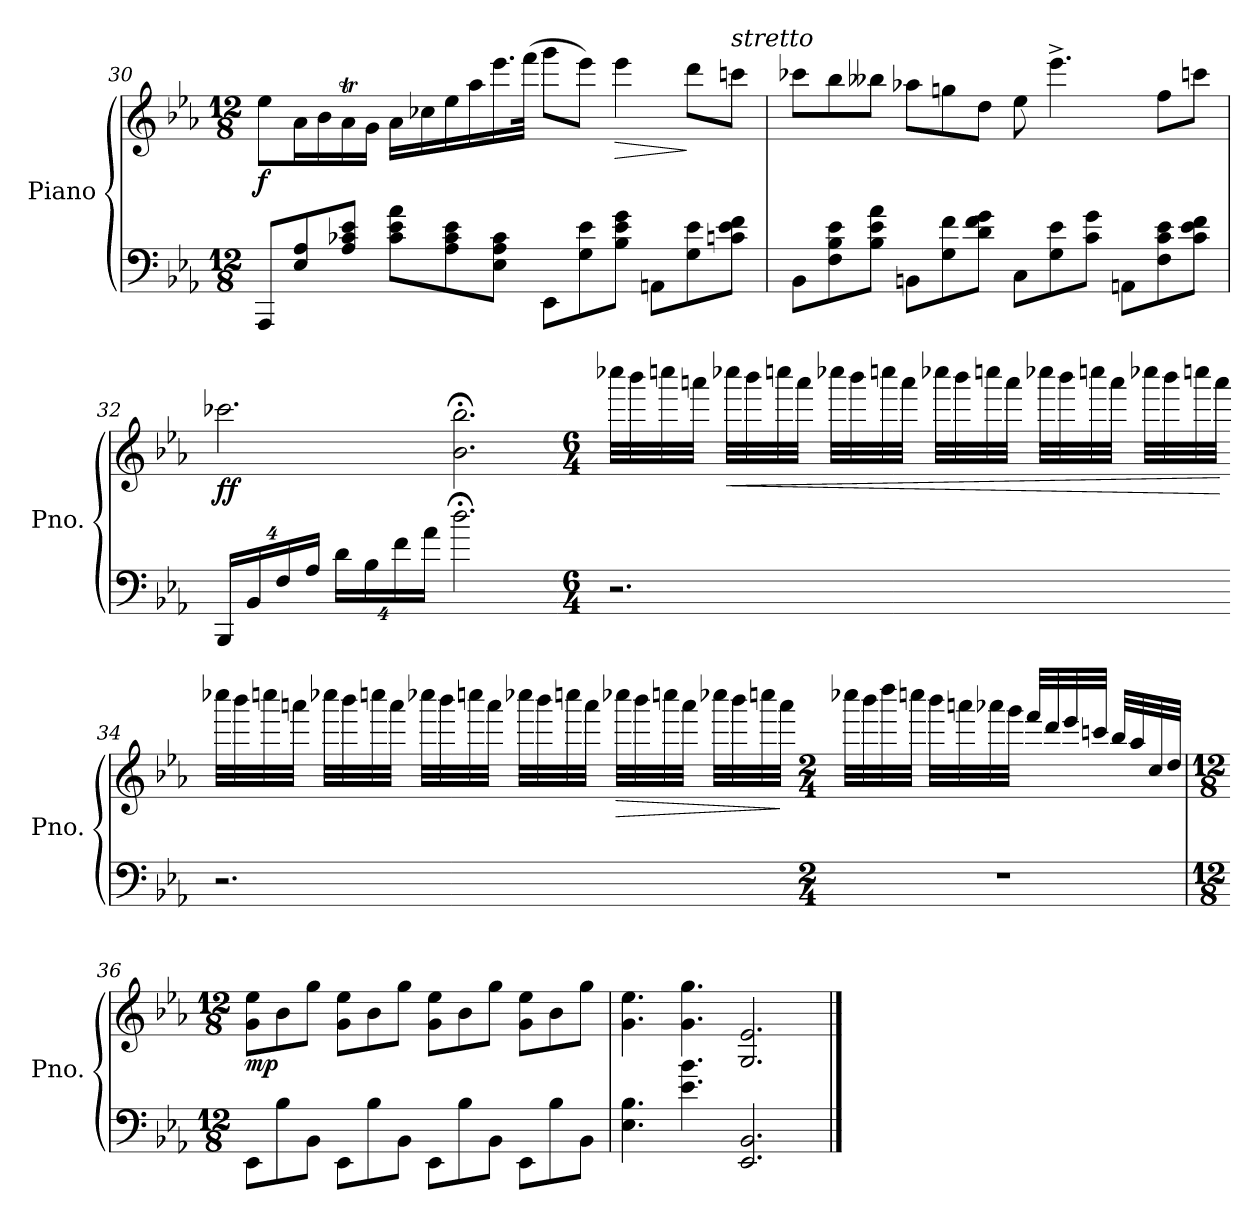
**kern	**kern	**dynam
*part1	*part1	*part1
*staff2	*staff1	*staff1/2
*I"Piano	*	*
*I'Pno.	*	*
*clefF4	*clefG2	*
*k[b-e-a-]	*k[b-e-a-]	*
*M12/8	*M12/8	*
=30	=30	=30
!	!	!LO:DY:b
8AAA-/L	8ee-\L	f
8E-/ 8A-/	16a-\L	.
.	16b-\	.
8A-/ 8c-X/ 8e-/J	16a-T\	.
.	16g\JJ	.
8c-\ 8e-\ 8a-\L	16a-\LL	.
.	16cc-X\	.
8A-\ 8c-\ 8e-\	16ee-\	.
.	16aa-\	.
8E-\ 8A-\ 8c-\J	16.eee-\	.
.	(>32fff\JJk	.
8EE-\L	8ggg\L	.
8G\ 8e-\	8eee-\J)	.
!	!	!LO:HP:b
8B-\ 8e-\ 8g\J	4eee-\	>
8AAn\L	.	.
8G\ 8e-\	8ddd\L	]
!	!LO:TX:a:i:t=stretto	!
8cn\ 8e-\ 8f\J	8cccn\J	.
!!LO:PB:g=z
=31	=31	=31
8BB-\L	8ccc-X\L	.
8F\ 8B-\ 8e-\	8bb-\	.
8B-\ 8e-\ 8a-\J	8bb--X\J	.
8BBn\L	8aa-X\L	.
8G\ 8f\	8ggn\	.
8d\ 8f\ 8g\J	8dd\J	.
8C\L	8ee-\	.
8G\ 8e-\	4.eee-^\	.
8c\ 8g\J	.	.
8AAn\L	.	.
8F\ 8c\ 8e-\	8ff\L	.
8c\ 8e-\ 8f\J	8cccn\J	.
=32	=32	=32
!	!	!LO:DY:b
32%3BBB-/L	2.ccc-X\	ff
32%3BB-/	.	.
32%3F/	.	.
32%3A-/J	.	.
32%3d\L	.	.
32%3B-\	.	.
32%3f\	.	.
32%3a-\J	.	.
2.dd;<\	2.b-\;< 2.bb-\;<	.
!!LO:LB:g=z
=33-	=33-	=33-
*M6/4	*M6/4	*
*	*MM35	*
2.r	32cccc-X\LLL	.
.	32bbb-\	.
.	32ccccn\	.
.	32aaan\JJJ	.
*	*MM40	*
!	!	!LO:HP:b
.	32cccc-X\LLL	<
.	32bbb-\	.
.	32ccccn\	.
.	32aaa\JJJ	.
*	*MM60	*
.	32cccc-X\LLL	.
.	32bbb-\	.
.	32ccccn\	.
.	32aaa\JJJ	.
.	32cccc-X\LLL	.
.	32bbb-\	.
.	32ccccn\	.
.	32aaa\JJJ	.
*	*MM70	*
.	32cccc-X\LLL	.
.	32bbb-\	.
.	32ccccn\	.
.	32aaa\JJJ	.
.	32cccc-X\LLL	.
.	32bbb-\	.
.	32ccccn\	.
.	32aaa\JJJ	.
.	.	[
!!LO:LB:g=z
=34-	=34-	=34-
2.r	32cccc-X\LLL	.
.	32bbb-\	.
.	32ccccn\	.
.	32aaan\JJJ	.
*	*MM80	*
.	32cccc-X\LLL	.
.	32bbb-\	.
.	32ccccn\	.
.	32aaa\JJJ	.
.	32cccc-X\LLL	.
.	32bbb-\	.
.	32ccccn\	.
.	32aaa\JJJ	.
.	32cccc-X\LLL	.
.	32bbb-\	.
.	32ccccn\	.
.	32aaa\JJJ	.
!	!	!LO:HP:b
.	32cccc-X\LLL	>
.	32bbb-\	.
.	32ccccn\	.
.	32aaa\JJJ	.
.	32cccc-X\LLL	.
.	32bbb-\	.
.	32ccccn\	.
.	32aaa\JJJ	]
=35-	=35-	=35-
*M2/4	*M2/4	*
*	*MM50	*
2r	32cccc-X\LLL	.
.	32bbb-\	.
.	32dddd\	.
.	32ccccn\JJJ	.
.	32bbb-\LLL	.
.	32aaan\	.
.	32aaa-X\	.
.	32ggg\JJJ	.
*	*MM35	*
.	32fff/LLL	.
.	32ddd/	.
.	32eee-/	.
.	32ccc/JJJ	.
*	*MM20	*
.	32bb-/LLL	.
.	32aa-/	.
.	32cc/	.
.	32dd/JJJ	.
!!LO:LB:g=z
=36	=36	=36
*M12/8	*M12/8	*
*	*MM75	*
!	!	!LO:DY:b
8EE-\L	8g\ 8ee-\L	mp
8B-\	8b-\	.
8BB-\J	8gg\J	.
8EE-\L	8g\ 8ee-\L	.
8B-\	8b-\	.
8BB-\J	8gg\J	.
8EE-\L	8g\ 8ee-\L	.
8B-\	8b-\	.
8BB-\J	8gg\J	.
8EE-\L	8g\ 8ee-\L	.
8B-\	8b-\	.
8BB-\J	8gg\J	.
=37	=37	=37
4.E-\ 4.B-\	4.g\ 4.ee-\	.
4.e-\ 4.b-\	4.g\ 4.gg\	.
2.EE-/ 2.BB-/	2.G/ 2.e-/	.
==	==	==
*-	*-	*-
